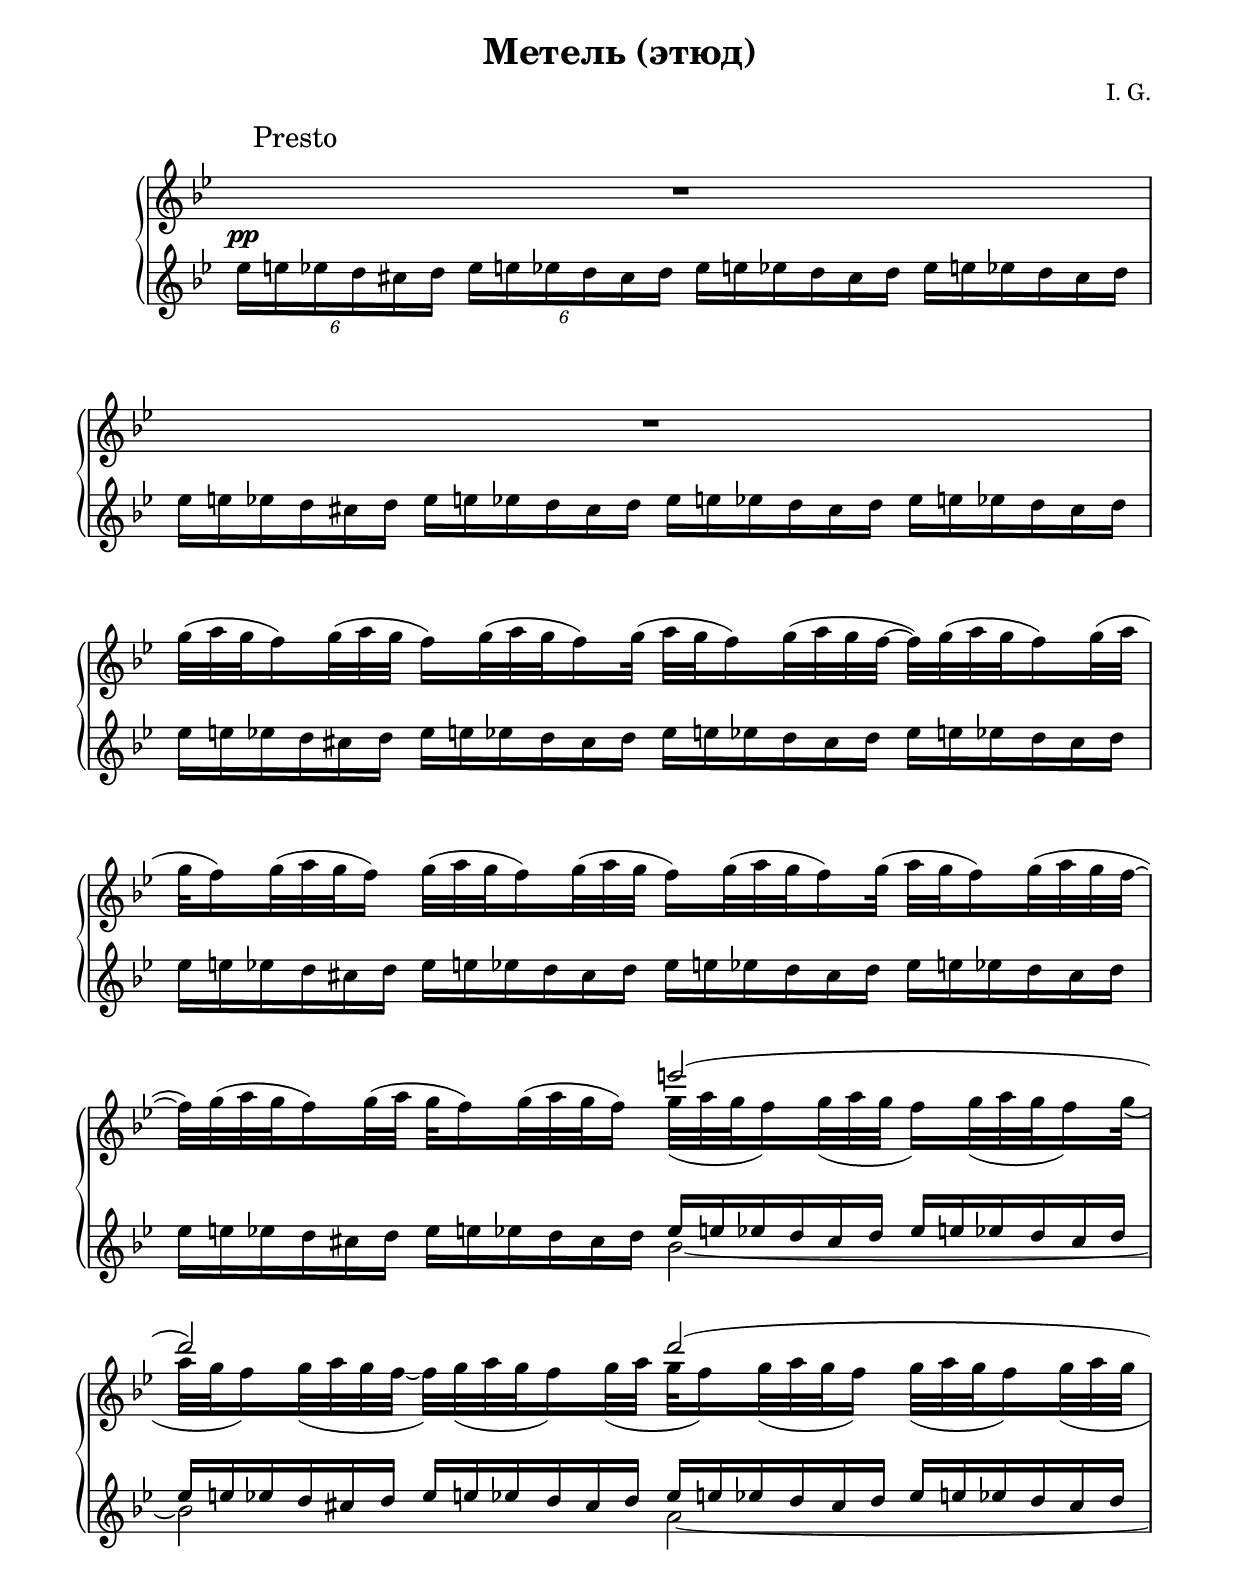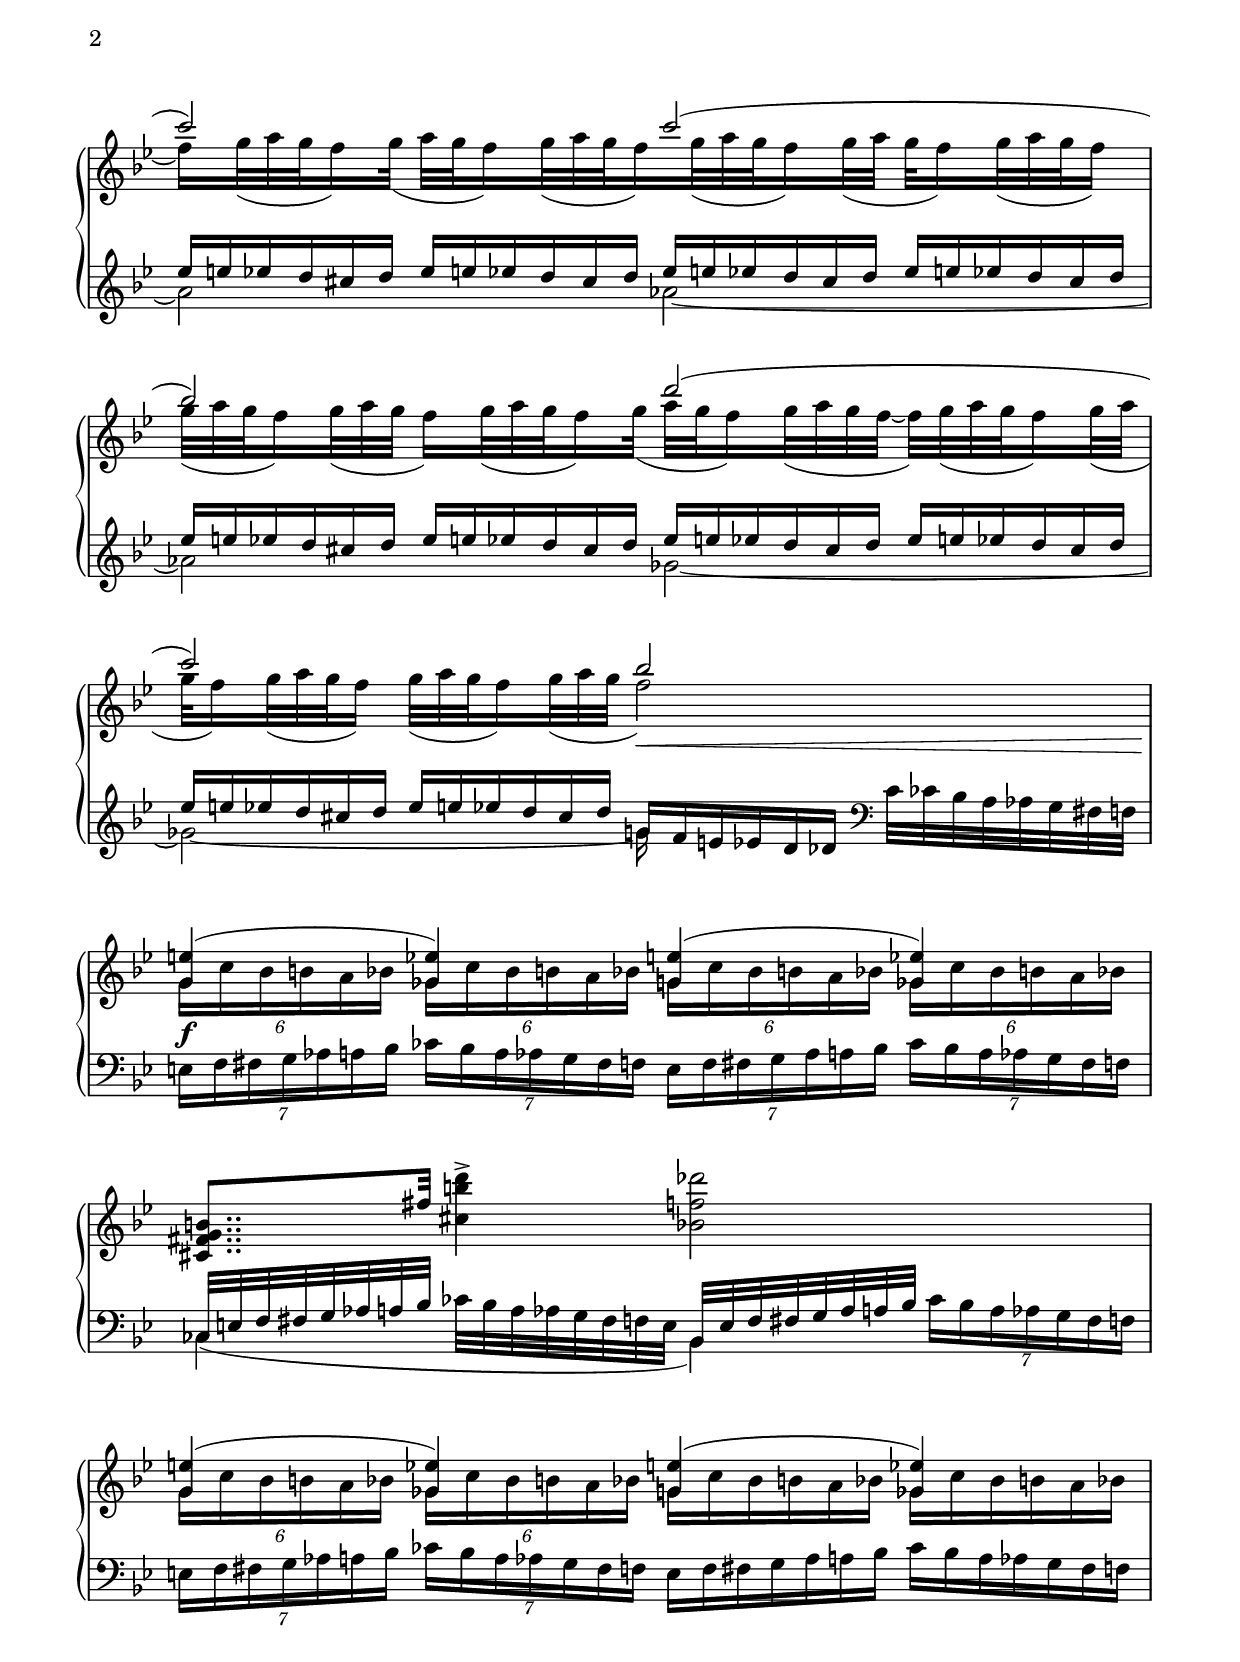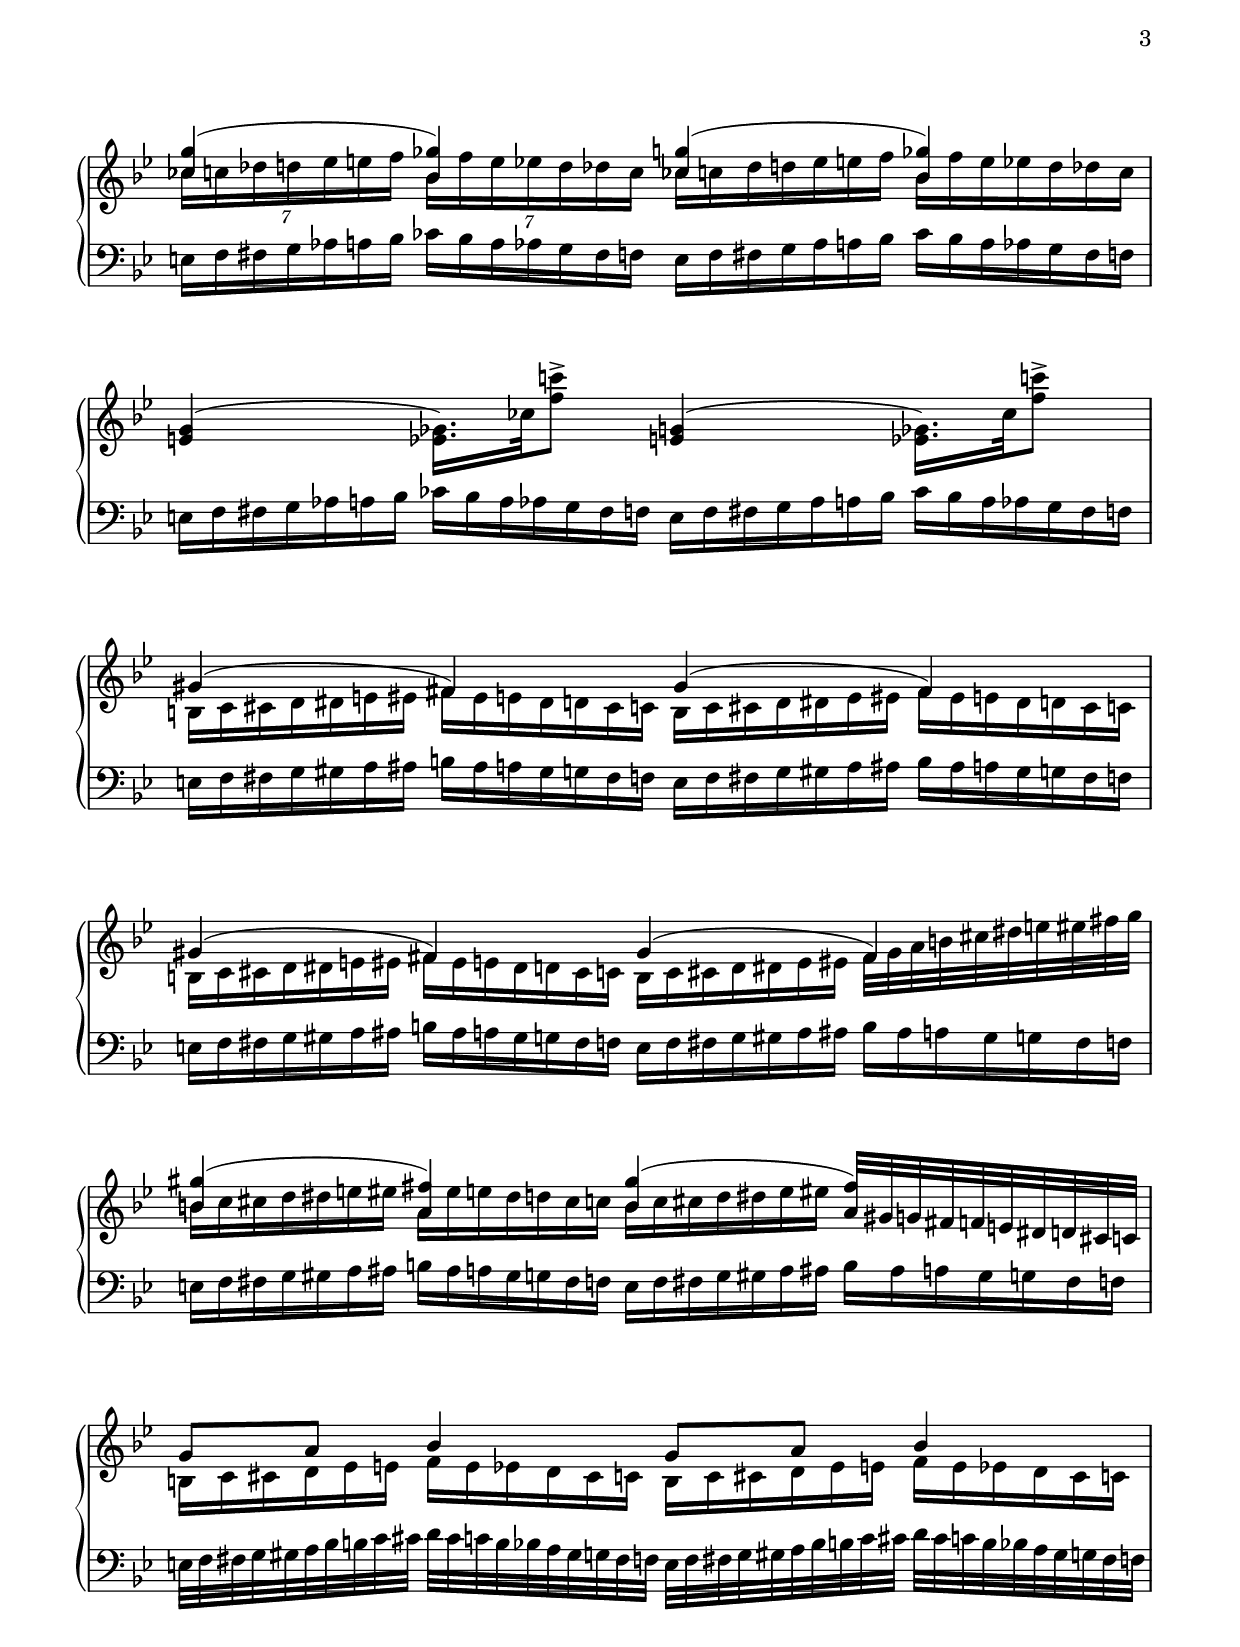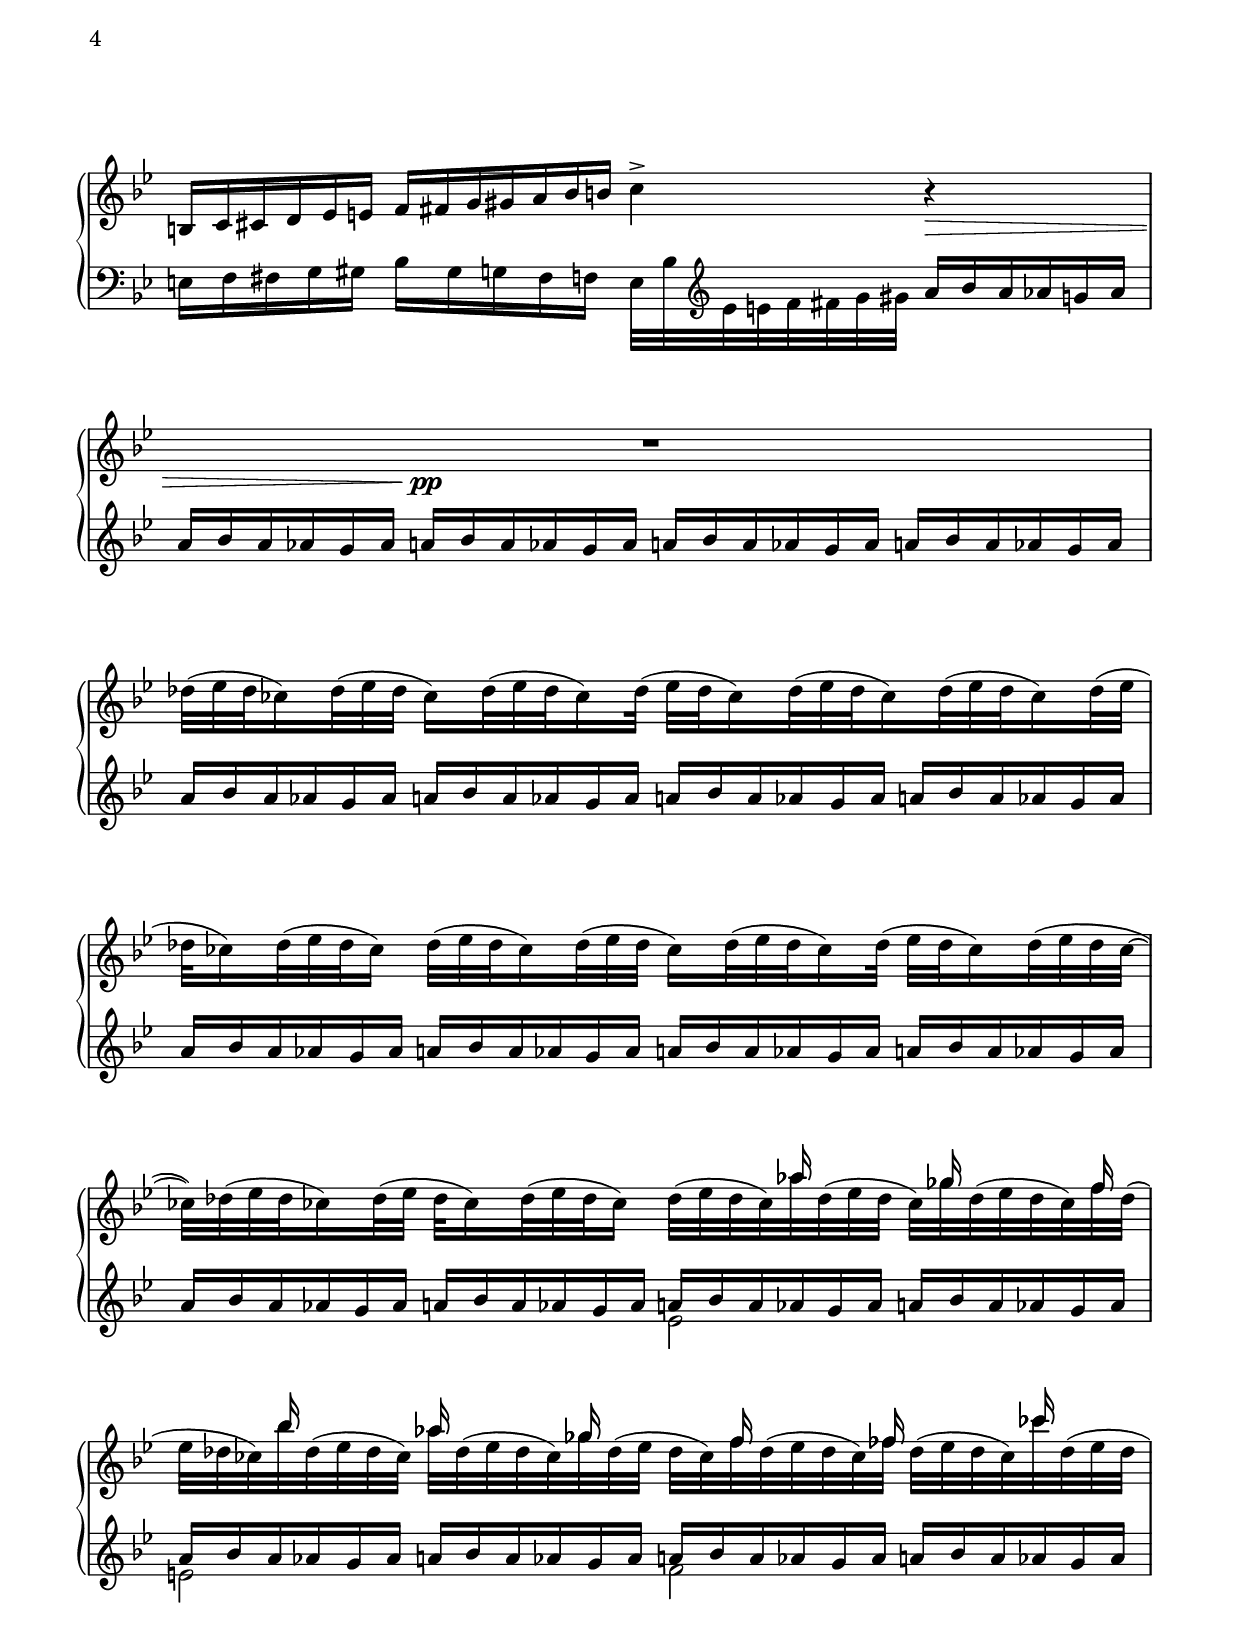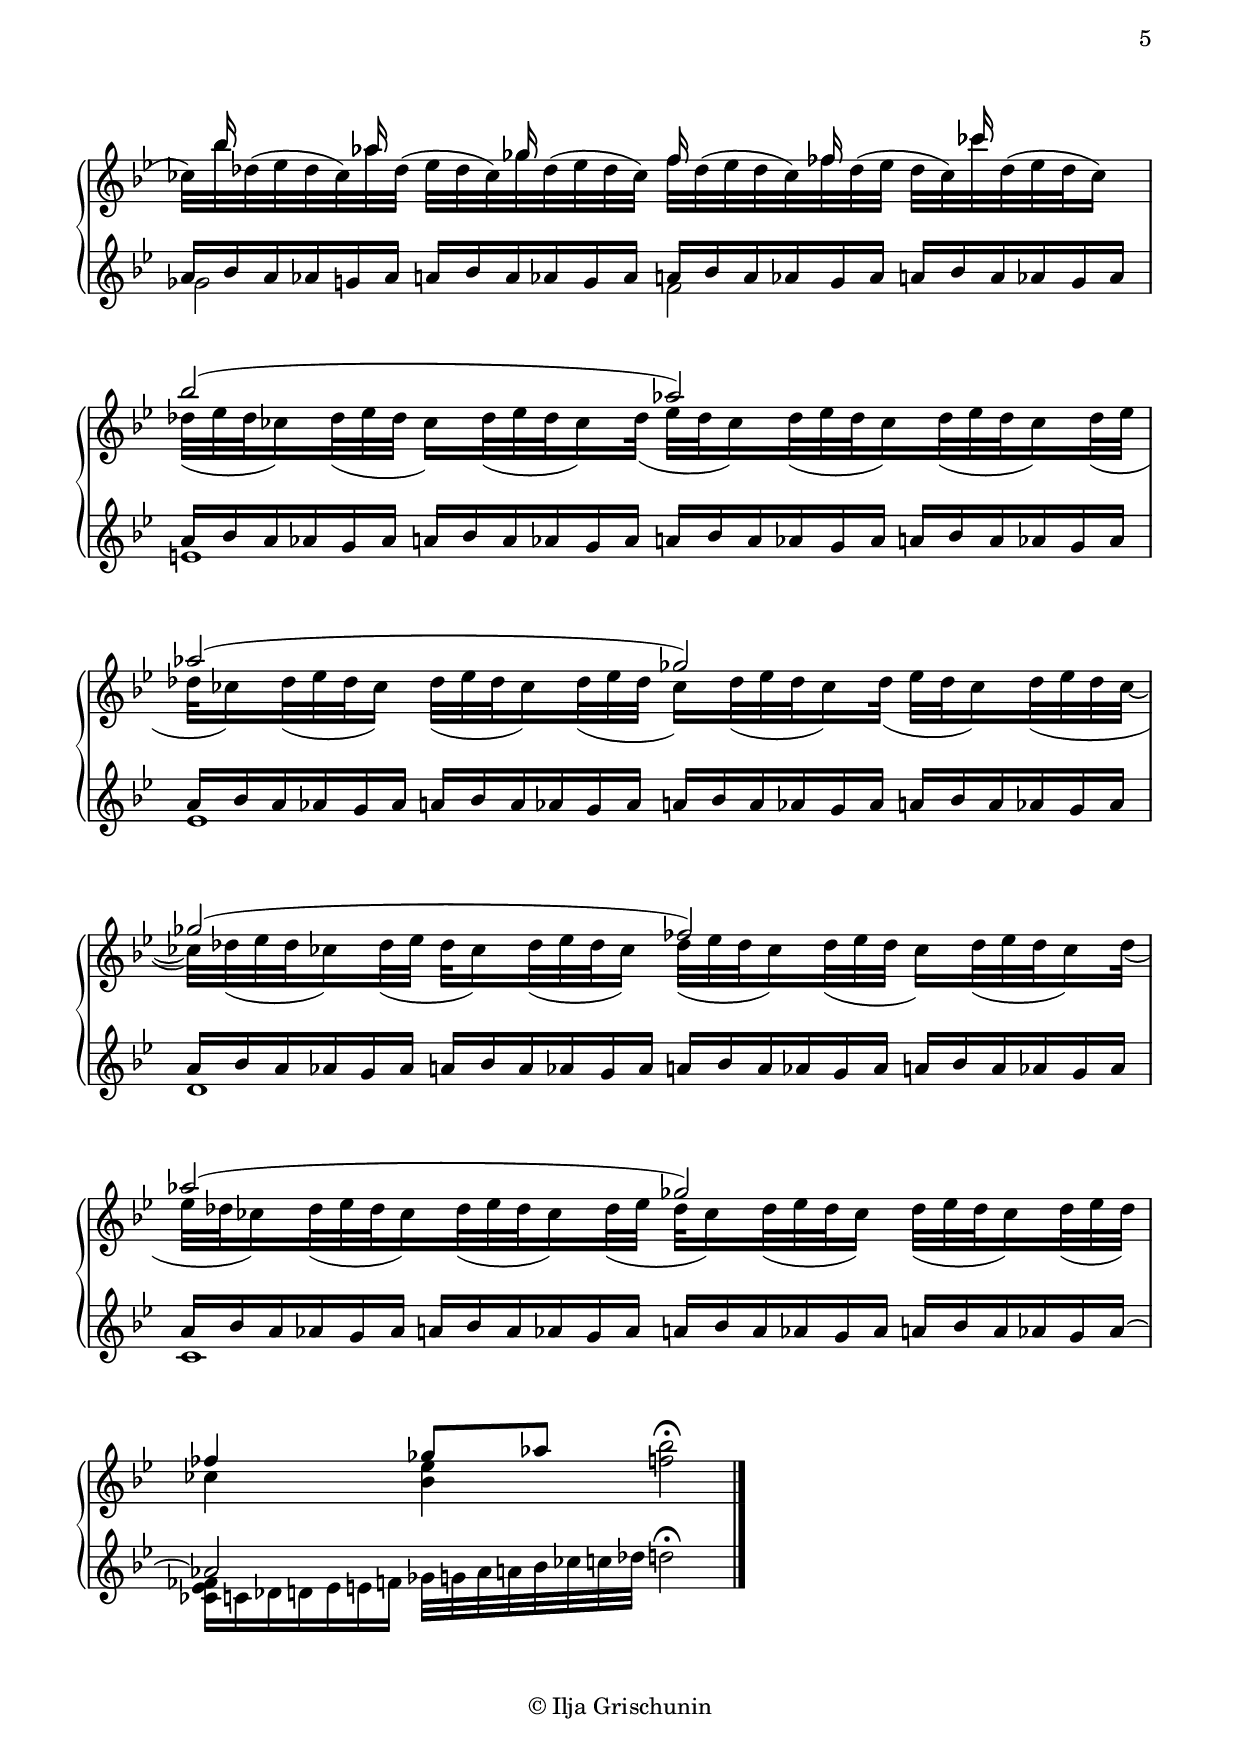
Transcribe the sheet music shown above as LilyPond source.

\version "2.19.15"

\language "deutsch"

\header {
  title = "Метель (этюд)"
  %meter = "Presto"
  composer = "I. G."
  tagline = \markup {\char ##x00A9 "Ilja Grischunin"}
}

\paper {
  #(set-paper-size "a4")
  top-system-spacing.basic-distance = #25
  top-markup-spacing.basic-distance = #15
  markup-system-spacing.basic-distance = #30
  system-system-spacing.basic-distance = #20
  last-bottom-spacing.basic-distance = #25
  left-margin = 15
  right-margin = 15
  %two-sided = ##t
  %inner-margin = 25
  %outer-margin = 15
}

\layout {
  indent = 10
  \context {
    \Score
    \remove "Bar_number_engraver"
  }
  ragged-last = ##t
}

\version "2.19.15"

\language "deutsch"

globalSchnee = {
  \override Staff.TimeSignature #'stencil = ##f
  \time 4/4
  \key b \major
}

rechtsSchnee = \relative {
  \override Score.RehearsalMark.extra-offset = #'(4 . 2)
  \mark "Presto"
  \clef treble
  R1*2 g''32( a g f16) g32( a g f16) g32( a g f16) g32( a g f16) g32( a g f~ f) g32( a g f16) g32( a g f16)
  g32( a g f16) g32( a g f16) g32( a g f16) g32( a g f16) g32( a g f16) g32( a g f~ f) g32( a g f16)
  g32( a g f16) g32( a g f16)
  <<
    {
      e'2( d) d( c) c( b) d( c) b
      \repeat unfold 2 {<g, e'>4( <ges es'>)}
    }
    \\
    {
      g'32( a g f16) g32( a g f16) g32( a g f16) g32( a g f16) g32( a g f~ f) g32( a g f16) g32( a g f16)
      g32( a g f16) g32( a g f16) g32( a g f16) g32( a g f16) g32( a g f16) g32( a g f16) g32( a g f16)
      g32( a g f16) g32( a g f16) g32( a g f16) g32( a g f16) g32( a g f16) g32( a g f16) g32( a g f~ f)
      g32( a g f16) g32( a g f16) g32( a g f16) g32( a g f16) g32( a g f2)
      \repeat unfold 2 {\tuplet 6/4 4 {g,16 c b h a b ges c b h a b}}
    }
  >>
  <cis, fis g h> 8.. fis'32 <cis h' d>4-> <b f' des'>2
  <<
    {
      \repeat unfold 2 {<g e'>4( <ges es'>)}
      \repeat unfold 2 {<ces g'>4( <b ges'>)}
    }
    \\
    {
      \tuplet 6/4 4 {g16 c b h a b ges c b h a b}
      \override TupletNumber #'transparent = ##t
      \tuplet 6/4 4 {g16 c b h a b ges c b h a b}
      \override TupletNumber #'transparent = ##f
      \tuplet 7/4 4 {ces16 c des d es e f b, f' e es d des c}
      \override TupletNumber #'transparent = ##t
      \tuplet 7/4 4 {ces16 c des d es e f b, f' e es d des c}
    }
  >>
  <e, g>4( <es ges>16.) ces'32 <f c'!>8-> <e, g>4( <es ges>16.) ces'32 <f c'!>8->
  <<
    {
      \repeat unfold 4 {gis,4( fis)} <h gis'>4( <a fis'>) <h gis'>(
      \override TupletNumber #'transparent = ##t
      \tuplet 10/8 {<a fis'>32) gis g fis f e dis d cis c}
      g'8 a b4 g8 a b4
    }
    \\
    {
      \override TupletNumber #'transparent = ##t
      \repeat unfold 3 {\tuplet 7/4 4 {h,16 c cis d dis e eis fis  eis e dis d cis c}}
      \tuplet 7/4 {h16 c cis d dis e eis}
      \tuplet 10/8 {fis32 gis a h cis dis e eis fis g}
      \tuplet 7/4 4 {h,16 c cis d dis e eis a, eis' e dis d cis c h c cis d dis e eis}
      s4
      \repeat unfold 2 {\tuplet 6/4 4 {h,16 c cis d es e f e es d cis c}}
    }
  >>
  \override TupletNumber #'transparent = ##t
  \tuplet 6/4 {h c cis d es e} \tuplet 7/4 {f fis g gis a b h} c4-> r4 R1
  des32( es des ces16) des32( es des ces16) des32( es des ces16) des32( es des ces16) des32( es des ces16)
  des32( es des ces16) des32( es des ces16) des32( es des ces16) des32( es des ces16) des32( es des ces16)
  des32( es des ces16) des32( es des ces16) des32( es des ces~ ces) des32( es des ces16) des32( es des ces16)
  des32( es des ces16)
  <<
    {
      s8 as'16 s16. ges16 s16. f16 s16. b16 s16. as16 s16. ges16 s16. f16 s16. fes16 s16. ces'16 s16.
      b16 s16. as16 s16. ges16 s16. f16 s16. fes16 s16. ces'16 s8
      b2( as) as( ges) ges( fes) as( ges) fes4 ges8 as
    }
    \\
    {
      des,32^( es des ces) as' des,32^( es des ces) ges' des32^( es des ces) f des32^( es des ces) b'
      des,32^( es des ces) as' des,32^( es des ces) ges' des32^( es des ces) f des32^( es des ces) fes
      des32^( es des ces) ces' des,32^( es des ces) b' des,32^( es des ces) as' des,32^( es des ces) ges'
      des32^( es des ces) f des32^( es des ces) fes des32^( es des ces) ces' des,32^( es des ces16)
      des32( es des ces16) des32( es des ces16) des32( es des ces16) des32( es des ces16) des32( es des ces16)
      des32( es des ces16) des32( es des ces16) des32( es des ces16) des32( es des ces16) des32( es des ces16)
      des32( es des ces16) des32( es des ces16) des32( es des ces~ ces) des32( es des ces16) des32( es des ces16)
      des32( es des ces16) des32( es des ces16) des32( es des ces16) des32( es des ces16) des32( es des ces16)
      des32( es des ces16) des32( es des ces16) des32( es des ces16) des32( es des ces16) des32( es des ces16)
      des32( es des) ces4 <b es>4
    }
  >>
  <f' b>2\fermata \bar "|."
}

dynamicSchnee = {
  \override Hairpin.to-barline = ##f
  s1*8\pp s2 s2\< s1*9\f s2. s4\> s s2.\pp
}

linksSchnee = \relative {
  \clef treble
  \repeat unfold 2 {\times 4/6 {es''16 e es d cis d}}
  \override TupletNumber #'transparent = ##t
  \override TupletBracket #'bracket-visibility = ##f
  \repeat unfold 16 {\times 4/6 {es16 e es d cis d}}
  <<
    {
      \repeat unfold 16 {
        \override TupletNumber #'transparent = ##t
        \override TupletBracket #'bracket-visibility = ##f
        \times 4/6 {es16 e es d cis d}
      }
      \times 4/6 {g,16 f e es d des}
    }
    \\
    {
      b'2~ b a~ a as~ as ges~ ges ~ges16 s8.
    }
  >>
  \clef bass
  c,32 ces b a as g fis f
  \override TupletNumber #'transparent = ##f
  \repeat unfold 2 {\tuplet 7/4 4 {e16 f fis g as a b ces b a as g fis f}}
  <<
    {
      ces32 e f fis g as a b
      \stemDown
      ces b a as g fis f e
      \stemUp
      b e f fis g as a b
    }
    \\
    {
      \override Slur.positions = #'(-1 . -3)
      ces,4( s b)
    }
  >>
  \tuplet 7/4 4 {ces'16 b a as g fis f}
  \tuplet 7/4 4 {e16 f fis g as a b ces b a as g fis f}
  \override TupletNumber #'transparent = ##t
  \repeat unfold 5 {\tuplet 7/4 4 {e16 f fis g as a b ces b a as g fis f}}
  \repeat unfold 6 {\tuplet 7/4 4 {e16 f fis g gis a ais h ais a gis g fis f}}
  \repeat unfold 2 {\tuplet 10/8 4 {e32 f fis g gis a b h c cis d cis c h b a gis g fis f}}
  \tuplet 5/4 4 {e16 f fis g gis b gis g fis f} e32 b' \clef treble es e f fis g gis
  \repeat unfold 15 {\tuplet 6/4 {a16 b a as g as}}
  <<
    {
      \override TupletNumber #'transparent = ##t
      \repeat unfold 25 {\tuplet 6/4 {a16 b a as g as}}
      \tuplet 6/4 {a16 b a as g as~} as!2
    }
    \\
    {
      es2 e f ges f e1 es d c
      \override TupletNumber #'transparent = ##t
      \tuplet 7/4 {<ces es fes>16 c des d es e f} ges32 g as a b ces c des
    }
  >>
  d2\fermata
}


\score {
  \new PianoStaff <<
    \new Staff = "RH" << \globalSchnee \rechtsSchnee >>
    \new Dynamics = "Dynamics_pf" \dynamicSchnee
    \new Staff = "LH" << \globalSchnee \linksSchnee >>
  >>
  %\midi {}
}